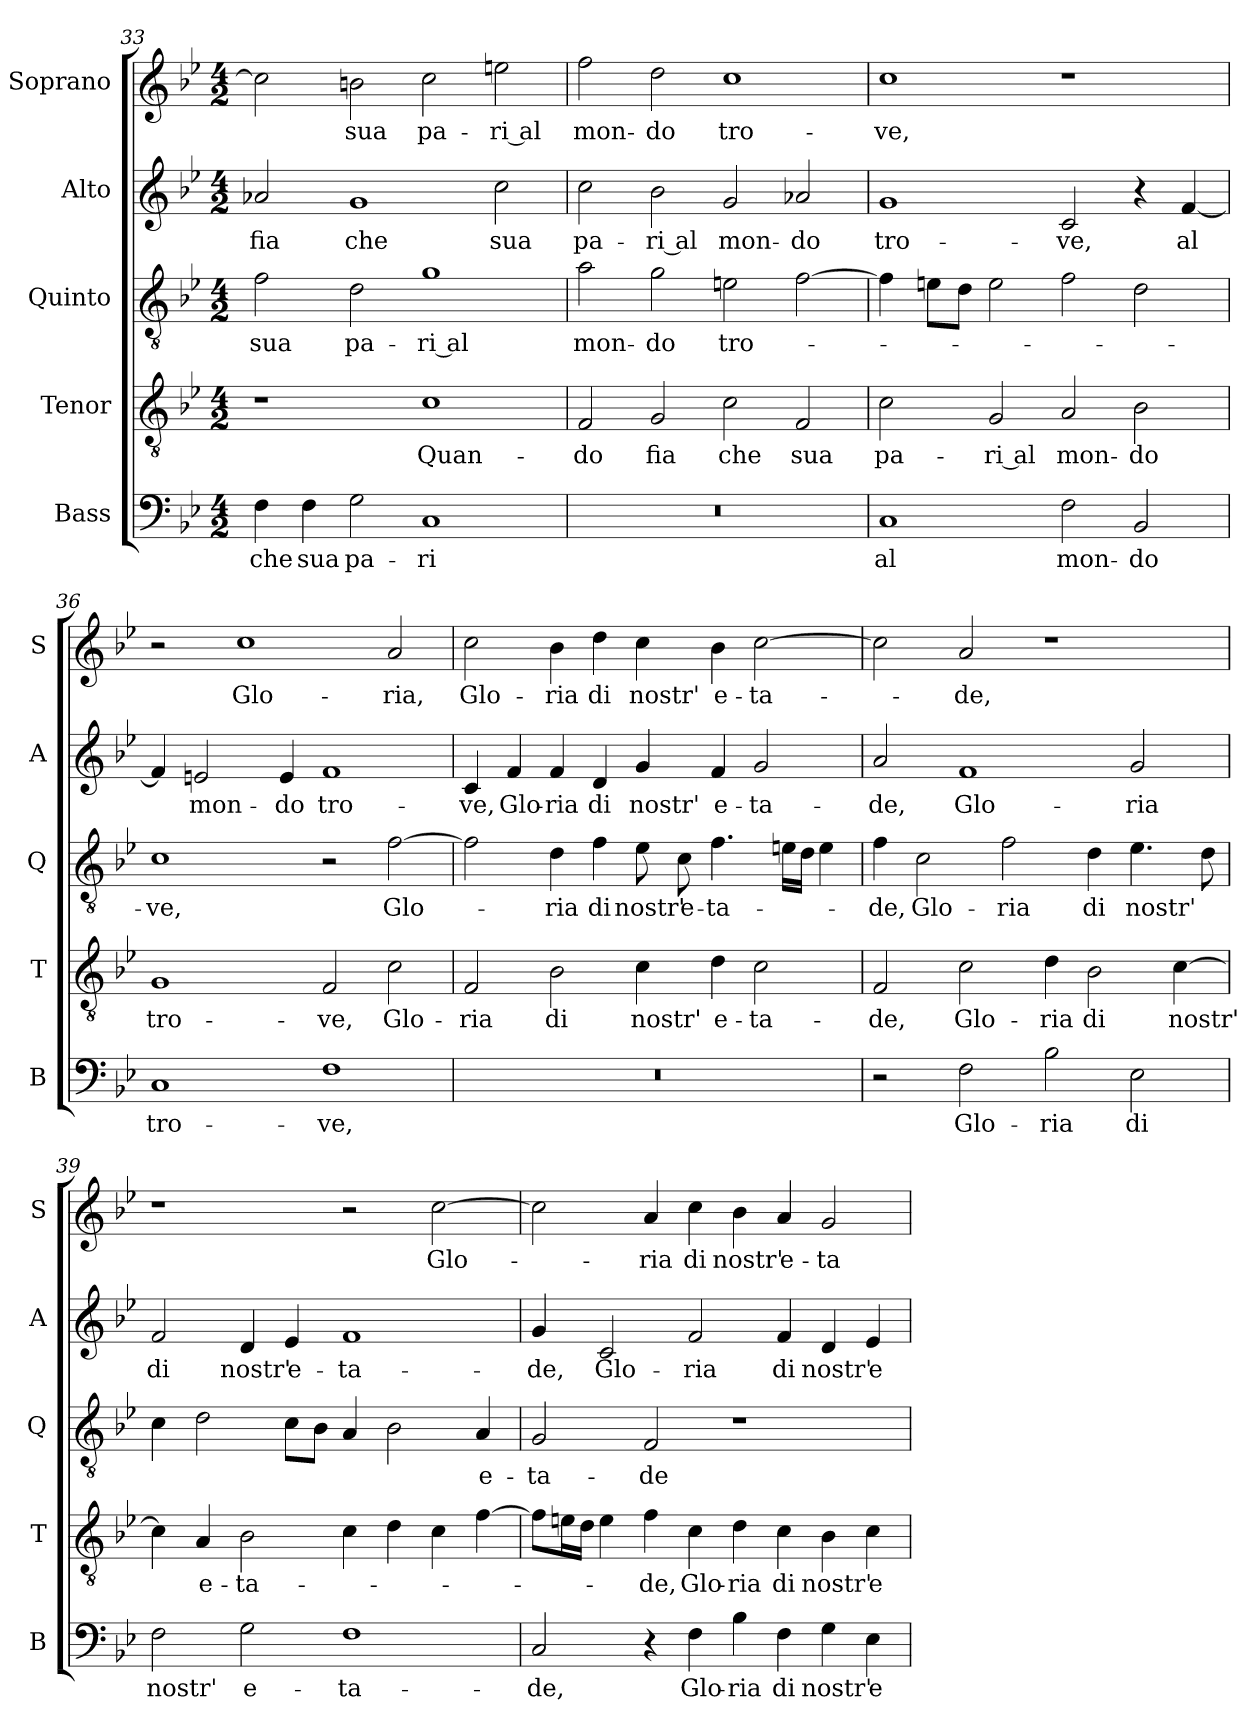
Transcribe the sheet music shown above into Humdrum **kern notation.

**kern	**text	**kern	**text	**kern	**text	**kern	**text	**kern	**text
*part5	*part5	*part4	*part4	*part3	*part3	*part2	*part2	*part1	*part1
*staff5	*staff5	*staff4	*staff4	*staff3	*staff3	*staff2	*staff2	*staff1	*staff1
*I"Bass	*	*I"Tenor	*	*I"Quinto	*	*I"Alto	*	*I"Soprano	*
*I'B	*	*I'T	*	*I'Q	*	*I'A	*	*I'S	*
*clefF4	*	*clefGv2	*	*clefGv2	*	*clefG2	*	*clefG2	*
*k[b-e-]	*	*k[b-e-]	*	*k[b-e-]	*	*k[b-e-]	*	*k[b-e-]	*
*B-:	*	*B-:	*	*B-:	*	*B-:	*	*B-:	*
*M4/2	*	*M4/2	*	*M4/2	*	*M4/2	*	*M4/2	*
=33	=33	=33	=33	=33	=33	=33	=33	=33	=33
!	!LO:LY:b	!	!	!	!LO:LY:b	!	!LO:LY:b	!	!
4F\	che	1r	.	2f\	sua	2a-X/	fia	2cc\]	.
!	!LO:LY:b	!	!	!	!	!	!	!	!
4F\	sua	.	.	.	.	.	.	.	.
!	!LO:LY:b	!	!	!	!LO:LY:b	!	!LO:LY:b	!	!LO:LY:b
2G\	pa-	.	.	2d\	pa-	1g	che	2bn\	sua
!	!LO:LY:b	!	!LO:LY:b	!	!LO:LY:b	!	!	!	!LO:LY:b
1C	-ri	1c	Quan-	1g	-ri al	.	.	2cc\	pa-
!	!	!	!	!	!	!	!LO:LY:b	!	!LO:LY:b
.	.	.	.	.	.	2cc\	sua	2een\	-ri al
=34	=34	=34	=34	=34	=34	=34	=34	=34	=34
!	!	!	!LO:LY:b	!	!LO:LY:b	!	!LO:LY:b	!	!LO:LY:b
0r	.	2F/	-do	2a\	mon-	2cc\	pa-	2ff\	mon-
!	!	!	!LO:LY:b	!	!LO:LY:b	!	!LO:LY:b	!	!LO:LY:b
.	.	2G/	fia	2g\	-do	2b-\	-ri al	2dd\	-do
!	!	!	!LO:LY:b	!	!LO:LY:b	!	!LO:LY:b	!	!LO:LY:b
.	.	2c\	che	2en\	tro-	2g/	mon-	1cc	tro-
!	!	!	!LO:LY:b	!	!	!	!LO:LY:b	!	!
.	.	2F/	sua	[2f\	.	2a-X/	-do	.	.
=35	=35	=35	=35	=35	=35	=35	=35	=35	=35
!	!LO:LY:b	!	!LO:LY:b	!	!	!	!LO:LY:b	!	!LO:LY:b
1C	al	2c\	pa-	4f\]	.	1g	tro-	1cc	-ve,
.	.	.	.	8en\L	.	.	.	.	.
.	.	.	.	8d\J	.	.	.	.	.
!	!	!	!LO:LY:b	!	!	!	!	!	!
.	.	2G/	-ri al	2e\	.	.	.	.	.
!	!LO:LY:b	!	!LO:LY:b	!	!	!	!LO:LY:b	!	!
2F\	mon-	2A/	mon-	2f\	.	2c/	-ve,	1r	.
!	!LO:LY:b	!	!LO:LY:b	!	!	!	!	!	!
2BB-/	-do	2B-\	-do	2d\	.	4r	.	.	.
!	!	!	!	!	!	!	!LO:LY:b	!	!
.	.	.	.	.	.	[4f/	al	.	.
!!LO:LB:g=z
=36	=36	=36	=36	=36	=36	=36	=36	=36	=36
!	!LO:LY:b	!	!LO:LY:b	!	!LO:LY:b	!	!	!	!
1C	tro-	1G	tro-	1c	-ve,	4f/]	.	2r	.
!	!	!	!	!	!	!	!LO:LY:b	!	!
.	.	.	.	.	.	2en/	mon-	.	.
!	!	!	!	!	!	!	!	!	!LO:LY:b
.	.	.	.	.	.	.	.	1cc	Glo-
!	!	!	!	!	!	!	!LO:LY:b	!	!
.	.	.	.	.	.	4e/	-do	.	.
!	!LO:LY:b	!	!LO:LY:b	!	!	!	!LO:LY:b	!	!
1F	-ve,	2F/	-ve,	2r	.	1f	tro-	.	.
!	!	!	!LO:LY:b	!	!LO:LY:b	!	!	!	!LO:LY:b
.	.	2c\	Glo-	[2f\	Glo-	.	.	2a/	-ria,
=37	=37	=37	=37	=37	=37	=37	=37	=37	=37
!	!	!	!LO:LY:b	!	!	!	!LO:LY:b	!	!LO:LY:b
0r	.	2F/	-ria	2f\]	.	4c/	-ve,	2cc\	Glo-
!	!	!	!	!	!	!	!LO:LY:b	!	!
.	.	.	.	.	.	4f/	Glo-	.	.
!	!	!	!LO:LY:b	!	!LO:LY:b	!	!LO:LY:b	!	!LO:LY:b
.	.	2B-\	di	4d\	-ria	4f/	-ria	4b-\	-ria
!	!	!	!	!	!LO:LY:b	!	!LO:LY:b	!	!LO:LY:b
.	.	.	.	4f\	di	4d/	di	4dd\	di
!	!	!	!LO:LY:b	!	!LO:LY:b	!	!LO:LY:b	!	!LO:LY:b
.	.	4c\	nostr'	8e-\	nostr'	4g/	nostr'	4cc\	nostr'
!	!	!	!	!	!LO:LY:b	!	!	!	!
.	.	.	.	8c\	e-	.	.	.	.
!	!	!	!LO:LY:b	!	!LO:LY:b	!	!LO:LY:b	!	!LO:LY:b
.	.	4d\	e-	4.f\	-ta-	4f/	e-	4b-\	e-
!	!	!	!LO:LY:b	!	!	!	!LO:LY:b	!	!LO:LY:b
.	.	2c\	-ta-	.	.	2g/	-ta-	[2cc\	-ta-
.	.	.	.	16en\LL	.	.	.	.	.
.	.	.	.	16d\JJ	.	.	.	.	.
.	.	.	.	4e\	.	.	.	.	.
=38	=38	=38	=38	=38	=38	=38	=38	=38	=38
!	!	!	!LO:LY:b	!	!LO:LY:b	!	!LO:LY:b	!	!
2r	.	2F/	-de,	4f\	-de,	2a/	-de,	2cc\]	.
!	!	!	!	!	!LO:LY:b	!	!	!	!
.	.	.	.	2c\	Glo-	.	.	.	.
!	!LO:LY:b	!	!LO:LY:b	!	!	!	!LO:LY:b	!	!LO:LY:b
2F\	Glo-	2c\	Glo-	.	.	1f	Glo-	2a/	-de,
!	!	!	!	!	!LO:LY:b	!	!	!	!
.	.	.	.	2f\	-ria	.	.	.	.
!	!LO:LY:b	!	!LO:LY:b	!	!	!	!	!	!
2B-\	-ria	4d\	-ria	.	.	.	.	1r	.
!	!	!	!LO:LY:b	!	!LO:LY:b	!	!	!	!
.	.	2B-\	di	4d\	di	.	.	.	.
!	!LO:LY:b	!	!	!	!LO:LY:b	!	!LO:LY:b	!	!
2E-\	di	.	.	4.e-\	nostr'	2g/	-ria	.	.
!	!	!	!LO:LY:b	!	!	!	!	!	!
.	.	[4c\	nostr'	.	.	.	.	.	.
.	.	.	.	8d\	.	.	.	.	.
!!LO:PB:g=z
=39	=39	=39	=39	=39	=39	=39	=39	=39	=39
!	!LO:LY:b	!	!	!	!	!	!LO:LY:b	!	!
2F\	nostr'	4c\]	.	4c\	.	2f/	di	1r	.
!	!	!	!LO:LY:b	!	!	!	!	!	!
.	.	4A/	e-	2d\	.	.	.	.	.
!	!LO:LY:b	!	!LO:LY:b	!	!	!	!LO:LY:b	!	!
2G\	e-	2B-\	-ta-	.	.	4d/	nostr'	.	.
!	!	!	!	!	!	!	!LO:LY:b	!	!
.	.	.	.	8c\L	.	4e-/	e-	.	.
.	.	.	.	8B-\J	.	.	.	.	.
!	!LO:LY:b	!	!	!	!	!	!LO:LY:b	!	!
1F	-ta-	4c\	.	4A/	.	1f	-ta-	2r	.
.	.	4d\	.	2B-\	.	.	.	.	.
!	!	!	!	!	!	!	!	!	!LO:LY:b
.	.	4c\	.	.	.	.	.	[2cc\	Glo-
!	!	!	!	!	!LO:LY:b	!	!	!	!
.	.	[4f\	.	4A/	e-	.	.	.	.
=40	=40	=40	=40	=40	=40	=40	=40	=40	=40
!	!LO:LY:b	!	!	!	!LO:LY:b	!	!LO:LY:b	!	!
2C/	-de,	8f\L]	.	2G/	-ta-	4g/	-de,	2cc\]	.
.	.	16en\L	.	.	.	.	.	.	.
.	.	16d\JJ	.	.	.	.	.	.	.
!	!	!	!	!	!	!	!LO:LY:b	!	!
.	.	4e\	.	.	.	2c/	Glo-	.	.
!	!	!	!LO:LY:b	!	!LO:LY:b	!	!	!	!LO:LY:b
4r	.	4f\	-de,	2F/	-de	.	.	4a/	-ria
!	!LO:LY:b	!	!LO:LY:b	!	!	!	!LO:LY:b	!	!LO:LY:b
4F\	Glo-	4c\	Glo-	.	.	2f/	-ria	4cc\	di
!	!LO:LY:b	!	!LO:LY:b	!	!	!	!	!	!LO:LY:b
4B-\	-ria	4d\	-ria	1r	.	.	.	4b-\	nostr'
!	!LO:LY:b	!	!LO:LY:b	!	!	!	!LO:LY:b	!	!LO:LY:b
4F\	di	4c\	di	.	.	4f/	di	4a/	e-
!	!LO:LY:b	!	!LO:LY:b	!	!	!	!LO:LY:b	!	!LO:LY:b
4G\	nostr'	4B-\	nostr'	.	.	4d/	nostr'	2g/	-ta-
!	!LO:LY:b	!	!LO:LY:b	!	!	!	!LO:LY:b	!	!
4E-\	e-	4c\	e-	.	.	4e-/	e-	.	.
=	=	=	=	=	=	=	=	=	=
*-	*-	*-	*-	*-	*-	*-	*-	*-	*-
